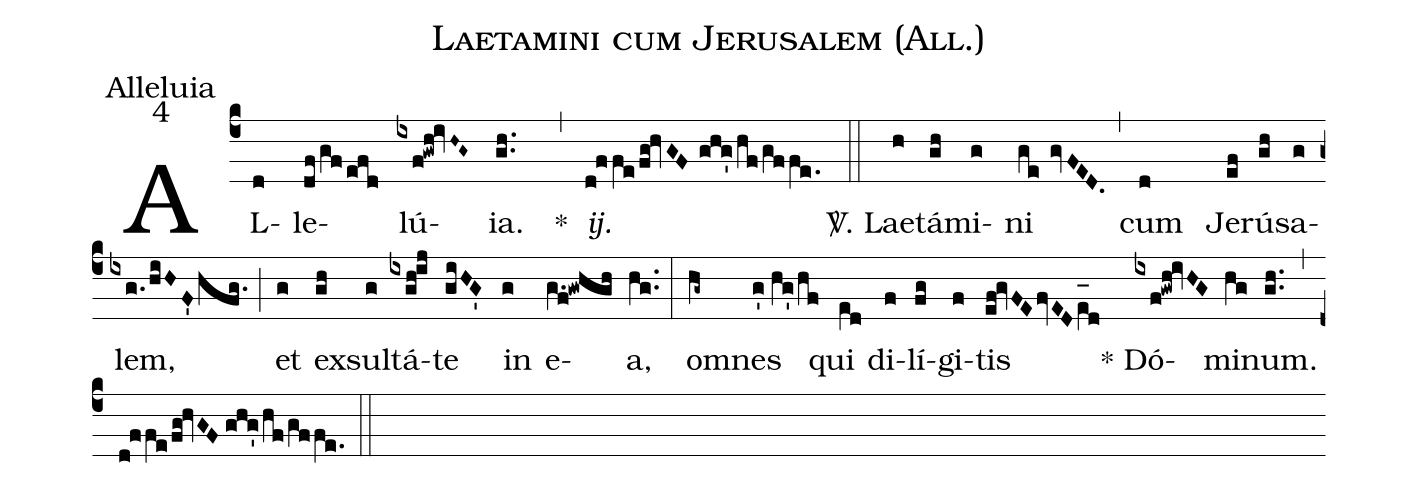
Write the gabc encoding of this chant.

name:Laetamini cum Jerusalem (All.);
office-part:Alleluia;
mode:4;
%%
(c4) AL(d)le(df/gfefd)lú(ixf!gwh!ivH~G~){ia}.(gh..) <clear>*(,) <i>ij.</i>(d!ffe/fg!hvGF//ghg'/hf/gffe.) (::) <sp>V/</sp>. Lae(h)tá(gh)mi(g)ni(ge//gvFED.) (,) cum(d) Je(ef)rú(gh)sa(g)lem,(ixg./hiHF'hfg.) (;) et(g) ex(gh)sul(g)tá(ixgh!ij)te(giHG') in(g) e(g.f!gwhgh)a,(hg..) (:) o(hg~)mnes(g'//hg'/hf) qui(e[ll:1]d) di(f)lí(fg)gi(f)tis(ef!gvFEfvEDe_[oh:h][ll:1]d) ()* Dó(ixf!gwh!ivHG)mi(hg)num.(gh..) (,) (d!ffe/fg!hvGF//ghg'/hf/gffe.) (::)
